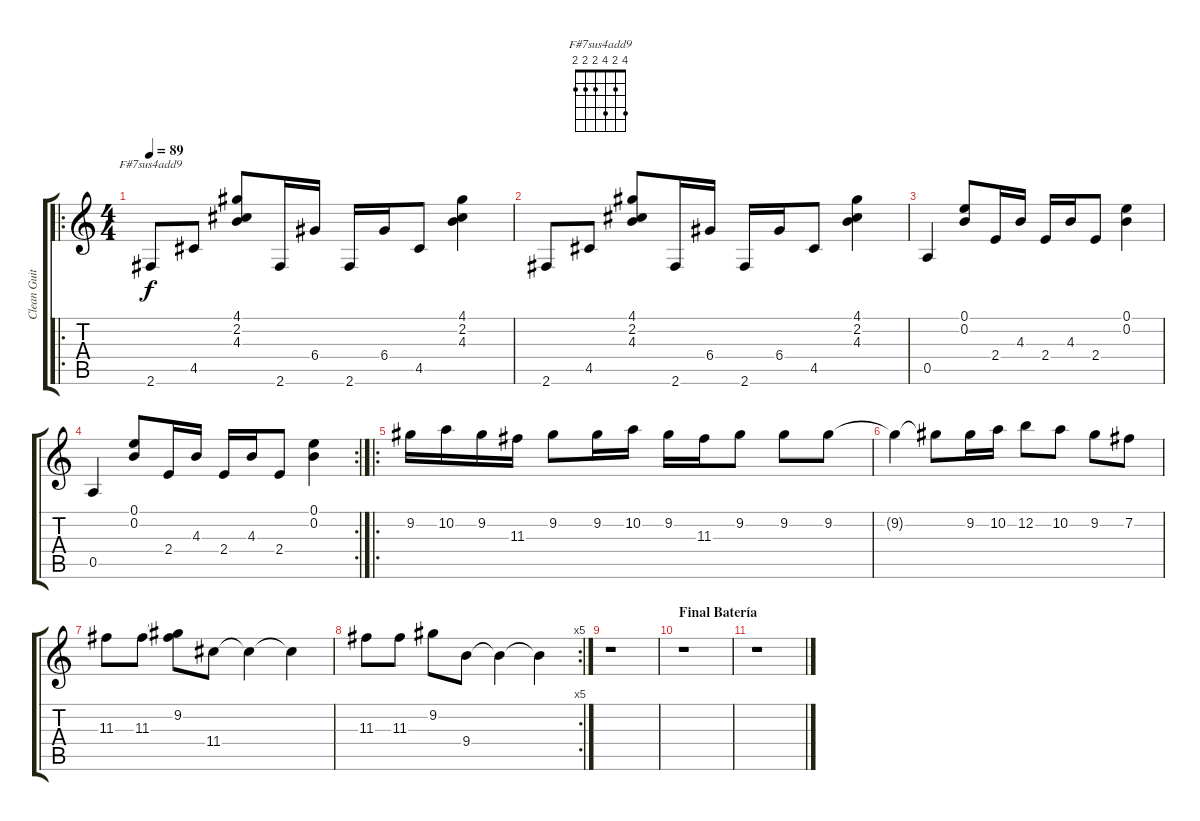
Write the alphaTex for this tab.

\track ("Clean Guitar" "Clean Guit") {instrument electricguitarclean}
\staff {score tabs}
\tuning (E4 B3 G3 D3 A2 E2) {hide}
\chord ("F#7sus4add9" 4 2 4 2 2 2)
\ro
\ts (4 4)
\tempo 89
\clef g2
\ks c
2.6.8{ch "F#7sus4add9" dy f} 4.5.8 (4.1 2.2 4.3).8 2.6.16 6.4.16 2.6.16 6.4.16 4.5.8 (4.1 2.2 4.3).4 |
2.6.8 4.5.8 (4.1 2.2 4.3).8 2.6.16 6.4.16 2.6.16 6.4.16 4.5.8 (4.1 2.2 4.3).4 |
0.5.4 (0.1 0.2).8 2.4.16 4.3.16 2.4.16 4.3.16 2.4.8 (0.1 0.2).4 |
\rc 2
0.5.4 (0.1 0.2).8 2.4.16 4.3.16 2.4.16 4.3.16 2.4.8 (0.1 0.2).4 |
\ro
9.2.16 10.2.16 9.2.16 11.3.16 9.2.8 9.2.16 10.2.16 9.2.16 11.3.16 9.2.8 9.2.8 9.2.8 |
9.2{t}.4 9.2{t}.8 9.2.16 10.2.16 12.2.8 10.2.8 9.2.8 7.2.8 |
11.3.8 11.3.8 (9.2 11.3{t}).8 11.4.8 11.4{t}.4 11.4{t}.4 |
\rc 5
11.3.8 11.3.8 9.2.8 9.4.8 9.4{t}.4 9.4{t}.4 |
r.1 |
\section ("" "Final Batería")
r.1 |
r.1
